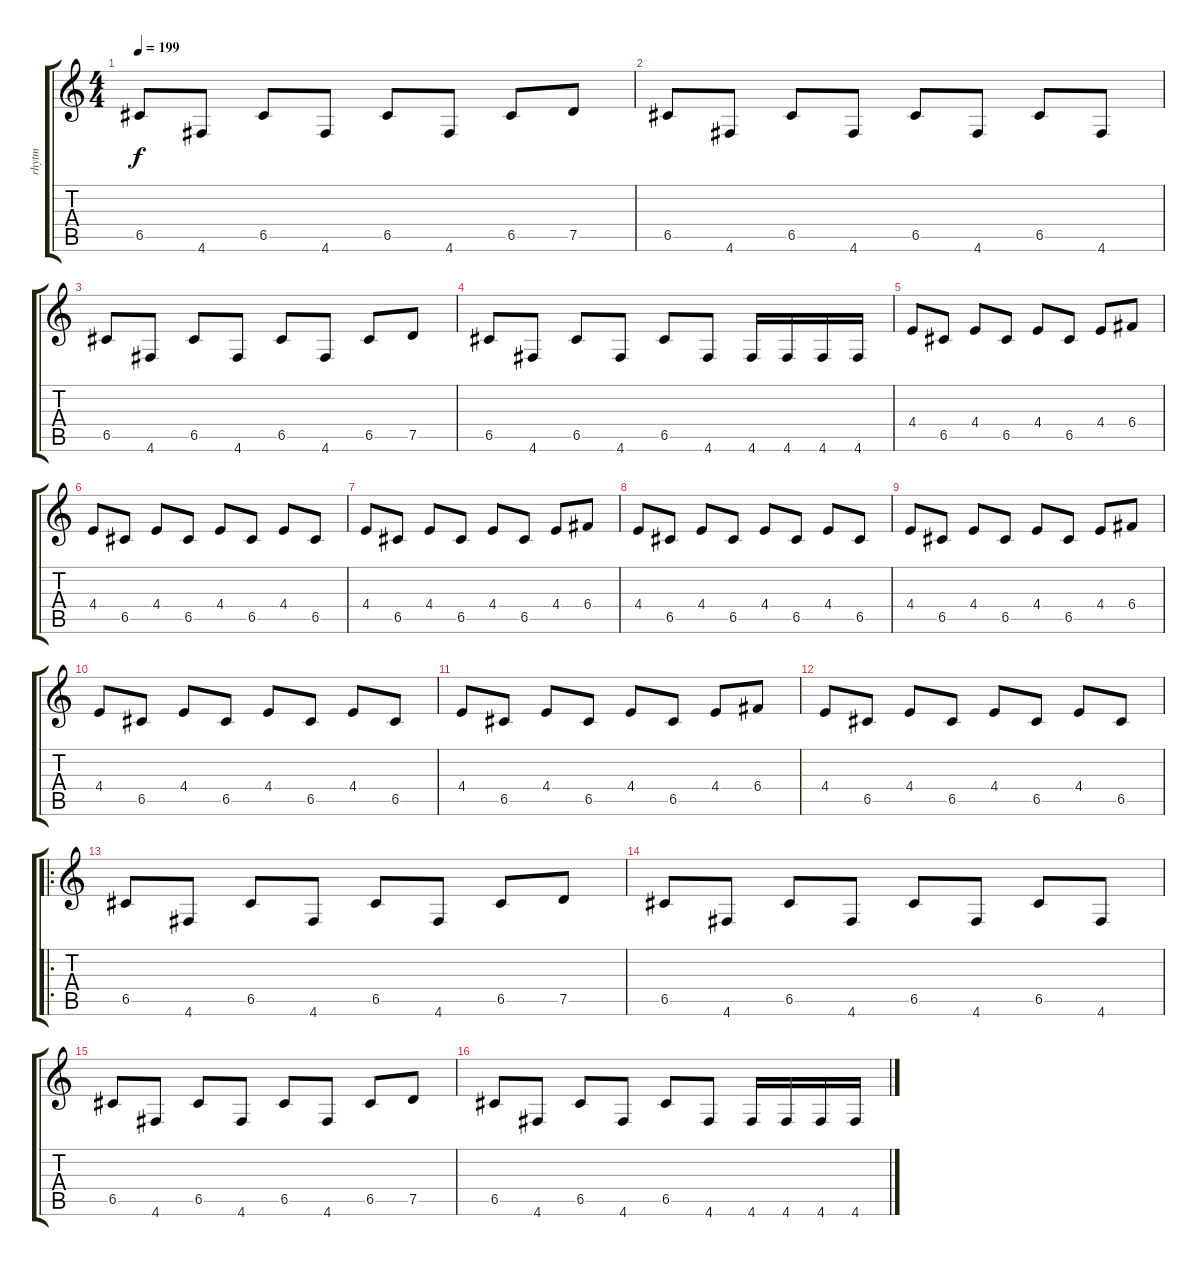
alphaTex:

\track ("rhytm" "rhytm") {instrument distortionguitar}
\staff {score tabs}
\tuning (D4 A3 F3 C3 G2 D2) {hide}
\ts (4 4)
\tempo 199
\clef g2
\ks c
6.5.8{dy f} 4.6.8 6.5.8 4.6.8 6.5.8 4.6.8 6.5.8 7.5.8 |
6.5.8 4.6.8 6.5.8 4.6.8 6.5.8 4.6.8 6.5.8 4.6.8 |
6.5.8 4.6.8 6.5.8 4.6.8 6.5.8 4.6.8 6.5.8 7.5.8 |
6.5.8 4.6.8 6.5.8 4.6.8 6.5.8 4.6.8 4.6.16 4.6.16 4.6.16 4.6.16 |
4.4.8 6.5.8 4.4.8 6.5.8 4.4.8 6.5.8 4.4.8 6.4.8 |
4.4.8 6.5.8 4.4.8 6.5.8 4.4.8 6.5.8 4.4.8 6.5.8 |
4.4.8 6.5.8 4.4.8 6.5.8 4.4.8 6.5.8 4.4.8 6.4.8 |
4.4.8 6.5.8 4.4.8 6.5.8 4.4.8 6.5.8 4.4.8 6.5.8 |
4.4.8 6.5.8 4.4.8 6.5.8 4.4.8 6.5.8 4.4.8 6.4.8 |
4.4.8 6.5.8 4.4.8 6.5.8 4.4.8 6.5.8 4.4.8 6.5.8 |
4.4.8 6.5.8 4.4.8 6.5.8 4.4.8 6.5.8 4.4.8 6.4.8 |
4.4.8 6.5.8 4.4.8 6.5.8 4.4.8 6.5.8 4.4.8 6.5.8 |
\ro
6.5.8 4.6.8 6.5.8 4.6.8 6.5.8 4.6.8 6.5.8 7.5.8 |
6.5.8 4.6.8 6.5.8 4.6.8 6.5.8 4.6.8 6.5.8 4.6.8 |
6.5.8 4.6.8 6.5.8 4.6.8 6.5.8 4.6.8 6.5.8 7.5.8 |
6.5.8 4.6.8 6.5.8 4.6.8 6.5.8 4.6.8 4.6.16 4.6.16 4.6.16 4.6.16
